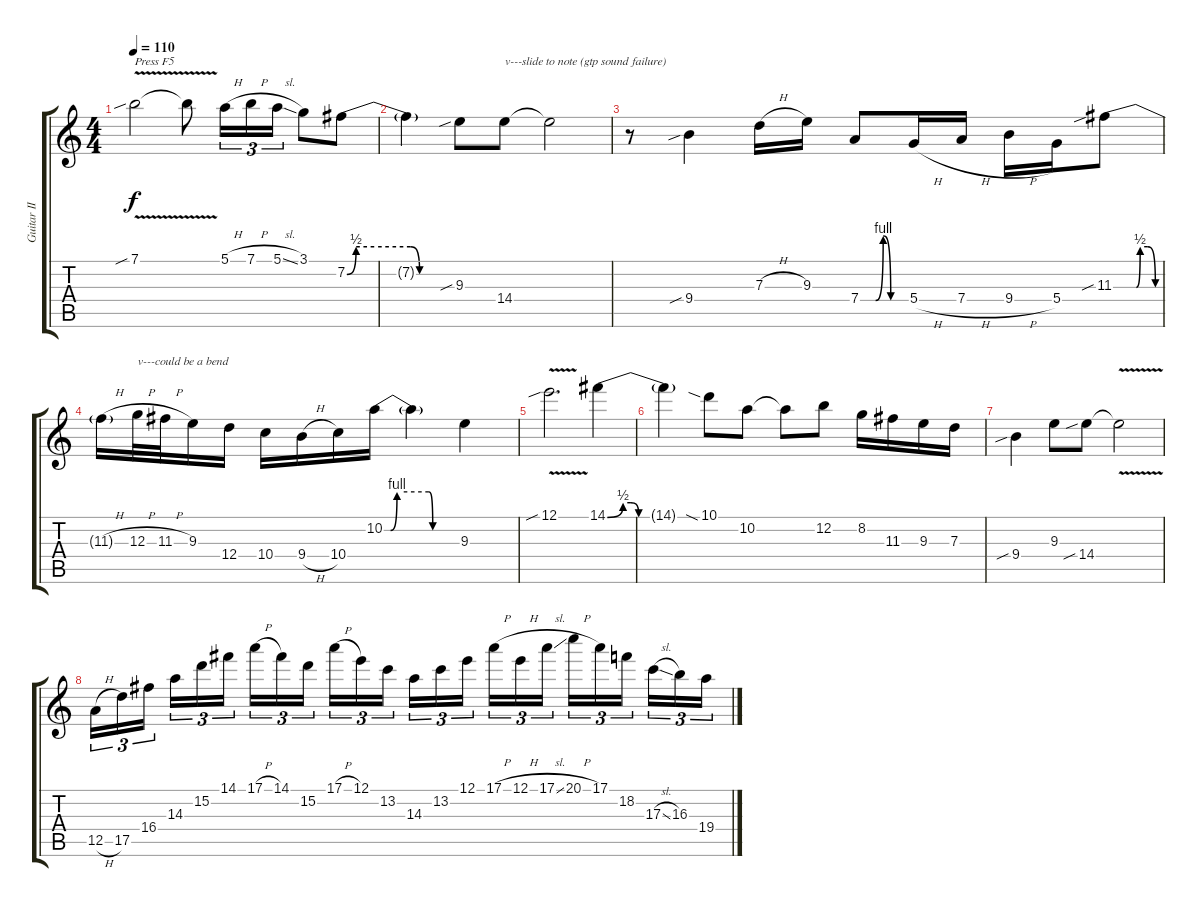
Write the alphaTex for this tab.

\track ("Guitar II (Lead)" "Guitar II ") {instrument overdrivenguitar}
\staff {score tabs}
\tuning (E4 B3 G3 D3 A2 E2) {hide}
\ts (4 4)
\tempo 110
\clef g2
\ks c
7.1{v sib}.2{txt "Press F5" dy f instrument overdrivenguitar} 7.1{t}.8 5.1{h}.16{tu (3 2)} 7.1{h}.16{tu (3 2)} 5.1{sl}.16{tu (3 2)} 3.1.8 7.2{be (custom 0 0 5 2 15 2 35 2 40 0 60 0)}.8 |
7.2{t}.4 9.3{sib}.8 14.4.8{txt "v---slide to note (gtp sound failure)"} 14.4{t}.2 |
r.8 9.4{sib}.4 7.3{h}.16 9.3.16 7.4{be (custom 0 0 20 0 30 4 40 0 60 0)}.8 5.4{h}.16 7.4{h}.16 9.4{h}.16 5.4.16 11.3{be (custom 0 0 15 0 30 0 35 2 45 2 55 0 60 0) sib}.8 |
11.3{h t}.16 12.3{h}.32{txt "v---could be a bend"} 11.3{h}.32 9.3.16 12.4.16 10.4.16 9.4{h}.16 10.4.16 10.2{be (custom 0 0 5 0 10 4 35 4 38 0 60 0)}.16 10.2{t}.4 9.3.4 |
12.1{v sib}.2{d} 14.1{be (custom 0 0 10 2 15 2 20 0 60 0)}.4 |
14.1{t}.4 10.1{sia}.8 10.2.8 10.2{t}.8 12.2.8 8.2.16 11.3.16 9.3.16 7.3.16 |
9.4{sib}.4 9.3.8 14.4{sib}.8 14.4{v t}.2 |
12.5{h}.16{tu (3 2)} 17.5.16{tu (3 2)} 16.4.16{tu (3 2) beam splitsecondary} 14.3.16{tu (3 2)} 15.2.16{tu (3 2)} 14.1.16{tu (3 2)} 17.1{h}.16{tu (3 2)} 14.1.16{tu (3 2)} 15.2.16{tu (3 2) beam splitsecondary} 17.1{h}.16{tu (3 2)} 12.1.16{tu (3 2)} 13.2.16{tu (3 2)} 14.3.16{tu (3 2)} 13.2.16{tu (3 2)} 12.1.16{tu (3 2) beam splitsecondary} 17.1{h}.16{tu (3 2)} 12.1{h}.16{tu (3 2)} 17.1{sl}.16{tu (3 2)} 20.1{h}.16{tu (3 2)} 17.1.16{tu (3 2)} 18.2.16{tu (3 2) beam splitsecondary} 17.3{sl}.16{tu (3 2)} 16.3.16{tu (3 2)} 19.4.16{tu (3 2)}
